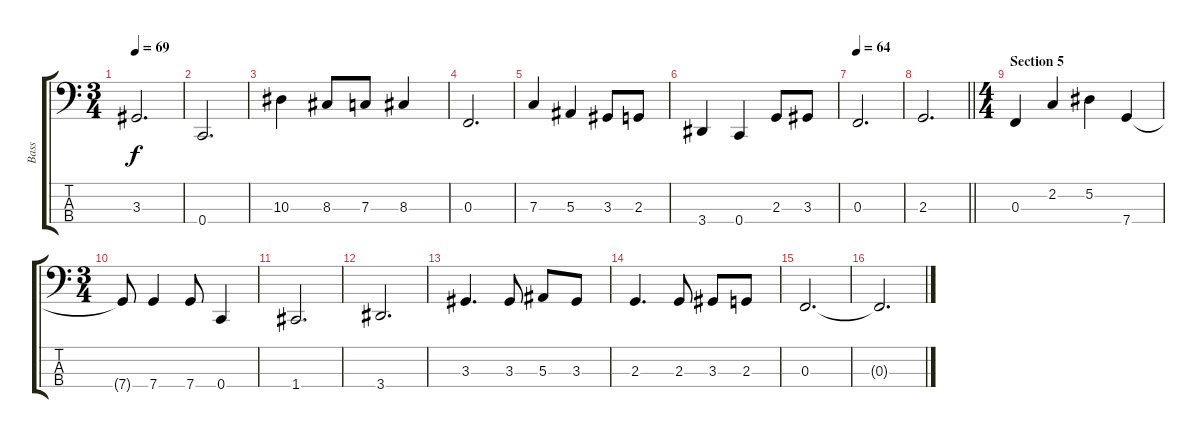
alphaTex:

\track ("Bass" "Bass") {instrument electricbasspick}
\staff {score tabs}
\tuning (Eb2 Bb1 F1 C1) {hide}
\ts (3 4)
\tempo 69
\clef f4
\ks c
3.3.2{d dy f} |
0.4.2{d} |
10.3.4 8.3.8 7.3.8 8.3.4 |
0.3.2{d} |
7.3.4 5.3.4 3.3.8 2.3.8 |
3.4.4 0.4.4 2.3.8 3.3.8 |
\tempo 64
0.3.2{d} |
\barLineRight lightlight
2.3.2{d} |
\ts (4 4)
\section ("" "Section 5")
0.3.4 2.2.4 5.2.4 7.4.4 |
\ts (3 4)
7.4{t}.8 7.4.4 7.4.8 0.4.4 |
1.4.2{d} |
3.4.2{d} |
3.3.4{d} 3.3.8 5.3.8 3.3.8 |
2.3.4{d} 2.3.8 3.3.8 2.3.8 |
0.3.2{d} |
0.3{t}.2{d}
